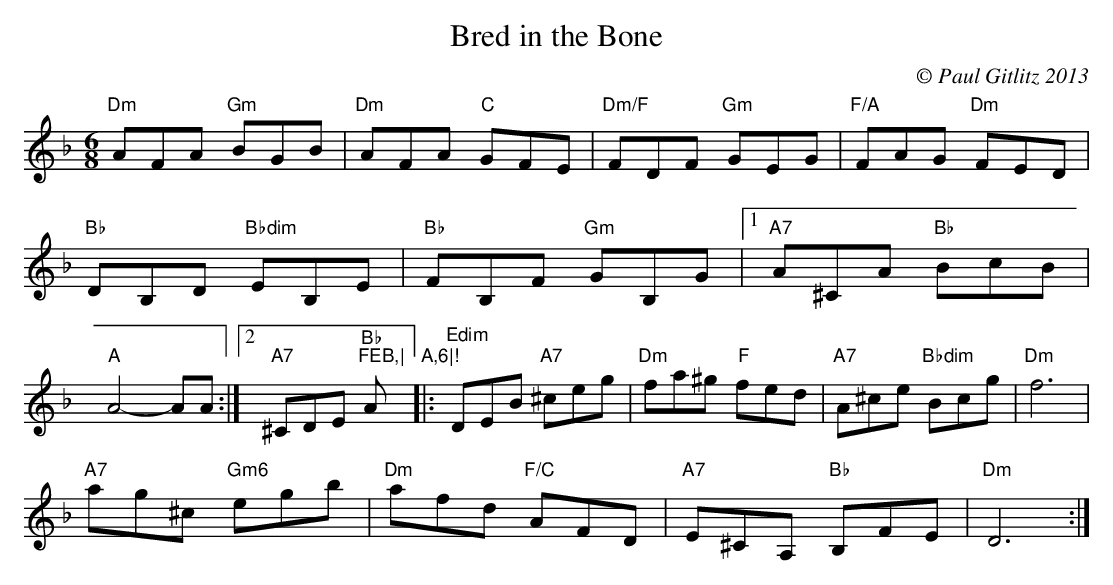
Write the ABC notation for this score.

X:1
T:Bred in the Bone
M:6/8
C:© Paul Gitlitz 2013
K:F
"Dm"AFA "Gm"BGB|"Dm"AFA "C"GFE|"Dm/F"FDF "Gm"GEG|"F/A"FAG "Dm"FED|!
"Bb"DB,D "Bbdim"EB,E|"Bb"FB,F "Gm"GB,G|1"A7"A^CA "Bb"BcB|"A"A4-AA:|2"A7"^CDE "Bb
"FEB,|"A"A,6|!
|:"Edim"DEB "A7"^ceg|"Dm"fa^g  "F"fed|"A7"A^ce "Bbdim"Bcg|"Dm"f6|!
"A7"ag^c "Gm6"egb|"Dm"afd  "F/C"AFD|"A7"E^CA, "Bb"B,FE|"Dm"D6:|]
